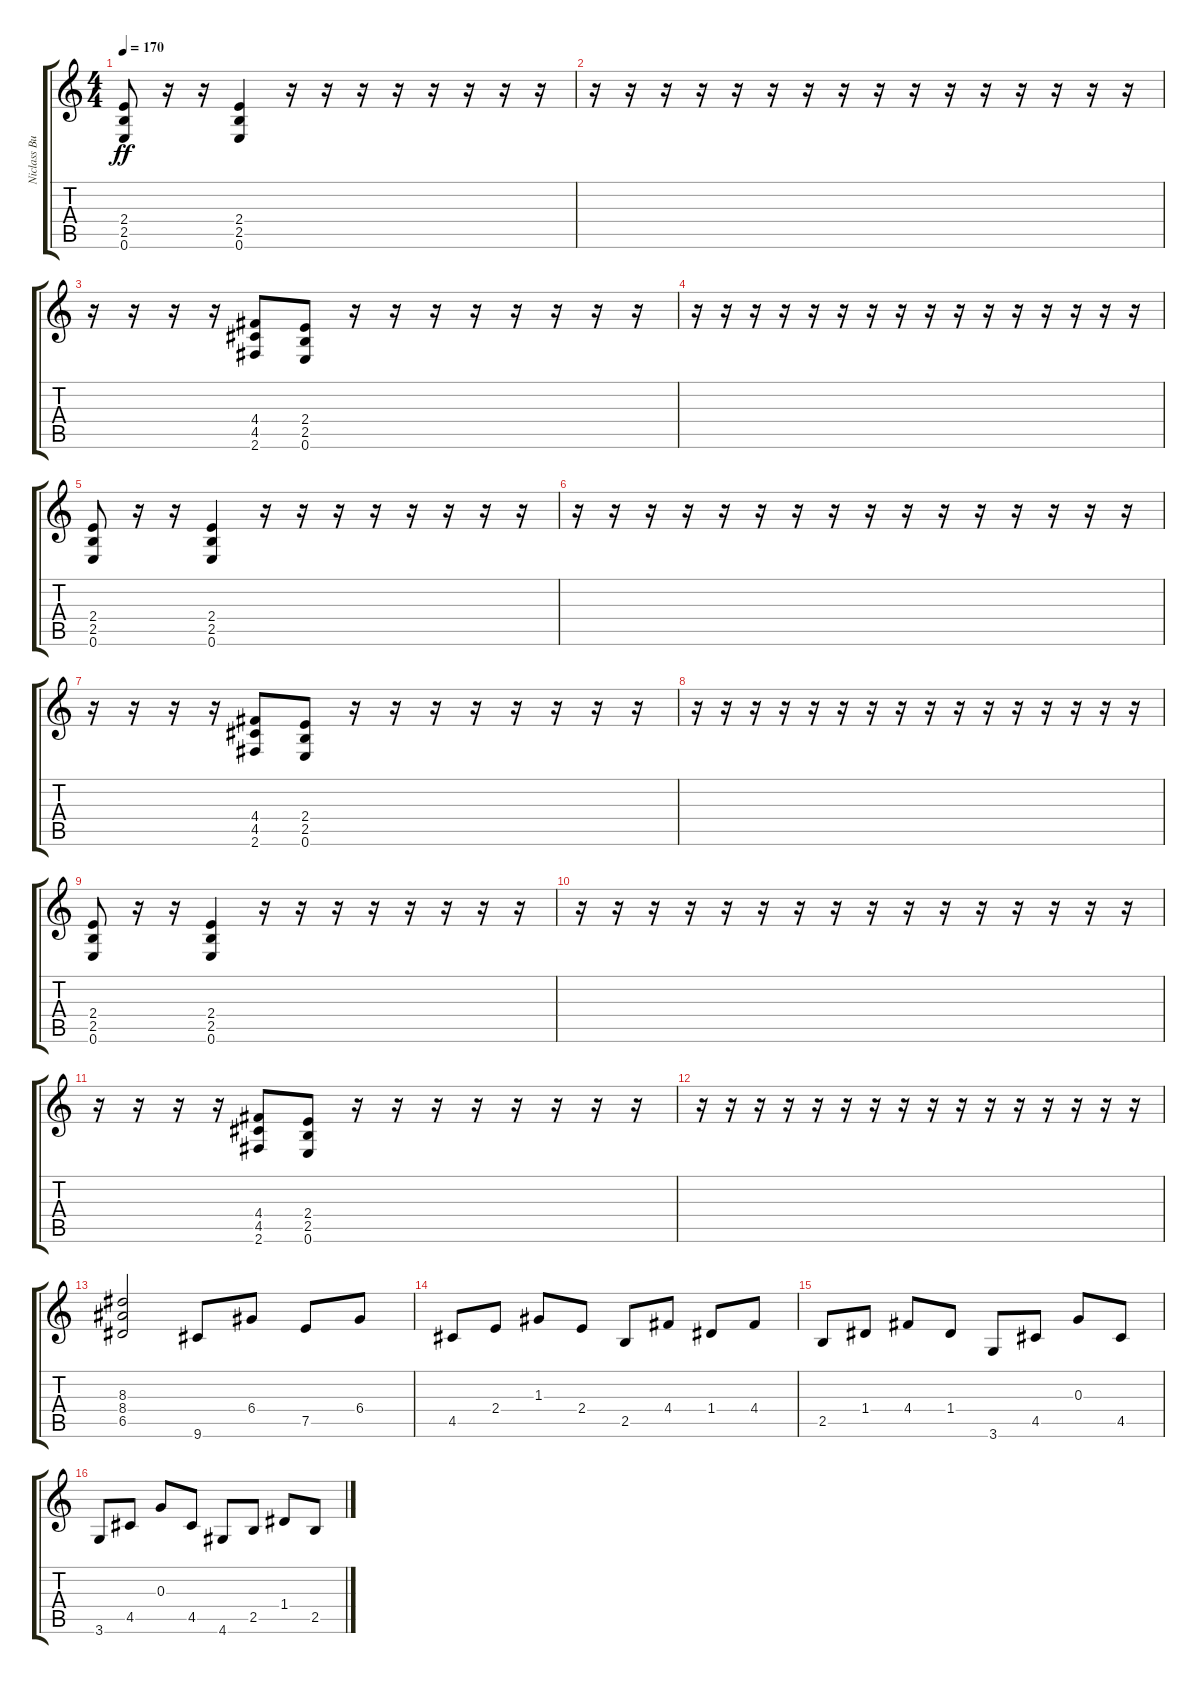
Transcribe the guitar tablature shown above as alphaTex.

\track ("Niclass Buss " "Niclass Bu") {instrument overdrivenguitar}
\staff {score tabs}
\tuning (E4 B3 G3 D3 A2 E2) {hide}
\ts (4 4)
\tempo 170
\clef g2
\ks c
(2.4 2.5 0.6).8{dy ff} r.16 r.16 (2.4 2.5 0.6).4 r.16 r.16 r.16 r.16 r.16 r.16 r.16 r.16 |
r.16 r.16 r.16 r.16 r.16 r.16 r.16 r.16 r.16 r.16 r.16 r.16 r.16 r.16 r.16 r.16 |
r.16 r.16 r.16 r.16 (4.4 4.5 2.6).8 (2.4 2.5 0.6).8 r.16 r.16 r.16 r.16 r.16 r.16 r.16 r.16 |
r.16 r.16 r.16 r.16 r.16 r.16 r.16 r.16 r.16 r.16 r.16 r.16 r.16 r.16 r.16 r.16 |
(2.4 2.5 0.6).8 r.16 r.16 (2.4 2.5 0.6).4 r.16 r.16 r.16 r.16 r.16 r.16 r.16 r.16 |
r.16 r.16 r.16 r.16 r.16 r.16 r.16 r.16 r.16 r.16 r.16 r.16 r.16 r.16 r.16 r.16 |
r.16 r.16 r.16 r.16 (4.4 4.5 2.6).8 (2.4 2.5 0.6).8 r.16 r.16 r.16 r.16 r.16 r.16 r.16 r.16 |
r.16 r.16 r.16 r.16 r.16 r.16 r.16 r.16 r.16 r.16 r.16 r.16 r.16 r.16 r.16 r.16 |
(2.4 2.5 0.6).8 r.16 r.16 (2.4 2.5 0.6).4 r.16 r.16 r.16 r.16 r.16 r.16 r.16 r.16 |
r.16 r.16 r.16 r.16 r.16 r.16 r.16 r.16 r.16 r.16 r.16 r.16 r.16 r.16 r.16 r.16 |
r.16 r.16 r.16 r.16 (4.4 4.5 2.6).8 (2.4 2.5 0.6).8 r.16 r.16 r.16 r.16 r.16 r.16 r.16 r.16 |
r.16 r.16 r.16 r.16 r.16 r.16 r.16 r.16 r.16 r.16 r.16 r.16 r.16 r.16 r.16 r.16 |
(8.3 8.4 6.5).2 9.6.8 6.4.8 7.5.8 6.4.8 |
4.5.8 2.4.8 1.3.8 2.4.8 2.5.8 4.4.8 1.4.8 4.4.8 |
2.5.8 1.4.8 4.4.8 1.4.8 3.6.8 4.5.8 0.3.8 4.5.8 |
3.6.8 4.5.8 0.3.8 4.5.8 4.6.8 2.5.8 1.4.8 2.5.8
